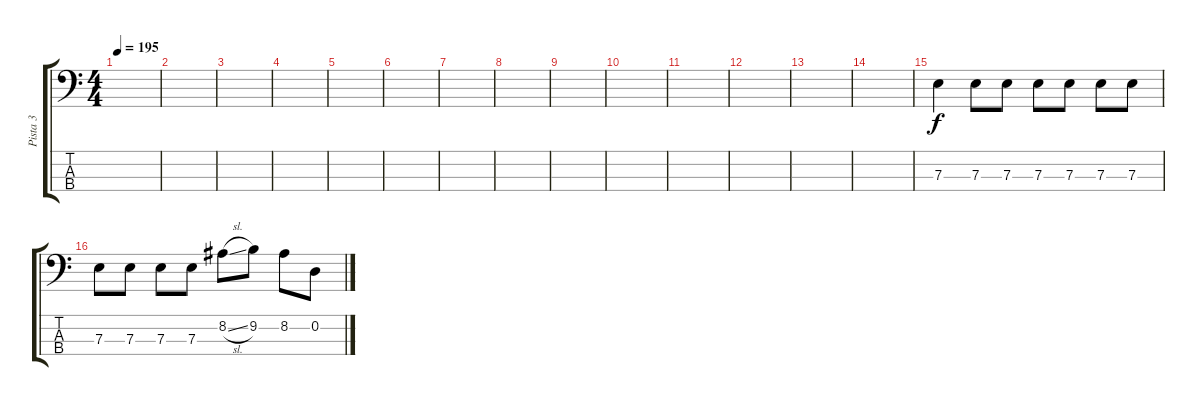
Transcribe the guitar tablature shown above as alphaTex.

\track ("Pista 3" "Pista 3") {instrument electricbasspick}
\staff {score tabs}
\tuning (G2 D2 A1 E1) {hide}
\ts (4 4)
\tempo 195
\clef f4
\ks c
|
|
|
|
|
|
|
|
|
|
|
|
|
|
7.3.4 7.3.8 7.3.8 7.3.8 7.3.8 7.3.8 7.3.8 |
7.3.8 7.3.8 7.3.8 7.3.8 8.2{sl}.8 9.2.8 8.2.8 0.2.8
